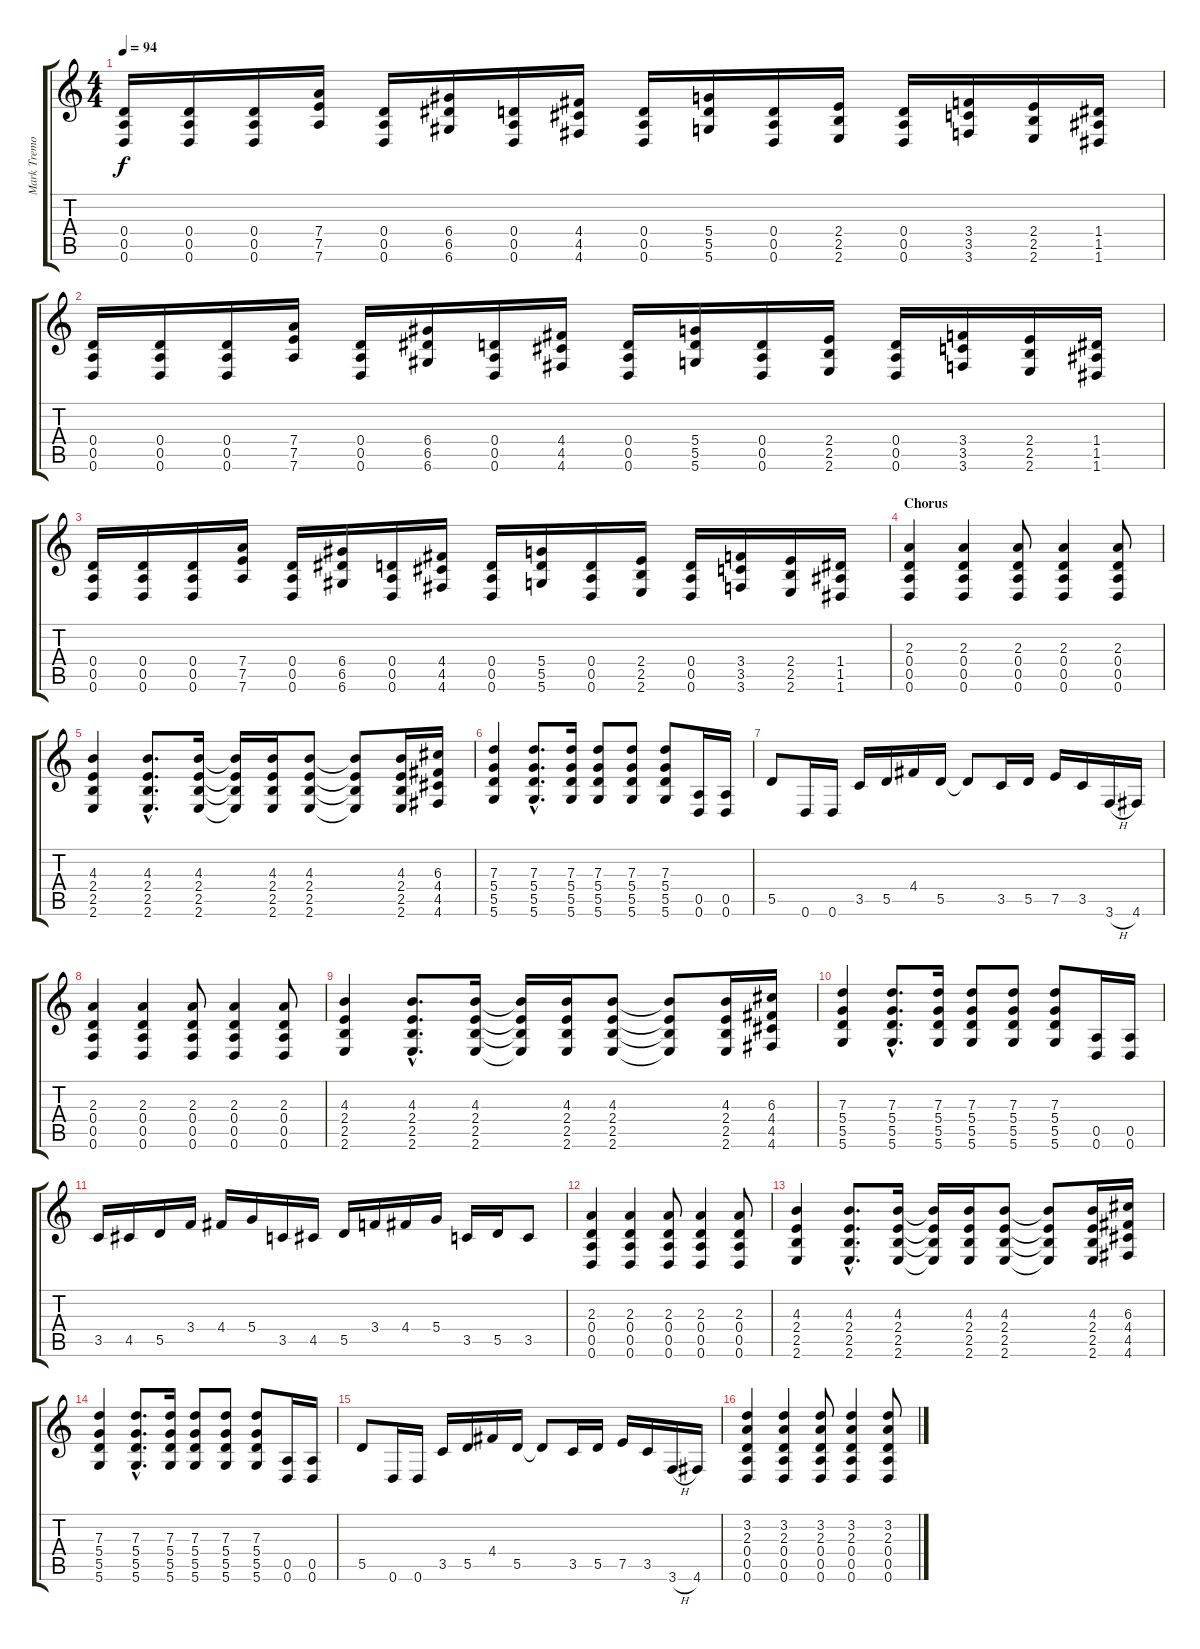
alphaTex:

\track ("Mark Tremonti" "Mark Tremo") {instrument distortionguitar}
\staff {score tabs}
\tuning (E4 B3 G3 D3 A2 D2) {hide}
\ts (4 4)
\tempo 94
\clef g2
\ks c
(0.4 0.5 0.6).16{dy f} (0.4 0.5 0.6).16 (0.4 0.5 0.6).16 (7.4 7.5 7.6).16 (0.4 0.5 0.6).16 (6.4 6.5 6.6).16 (0.4 0.5 0.6).16 (4.4 4.5 4.6).16 (0.4 0.5 0.6).16 (5.4 5.5 5.6).16 (0.4 0.5 0.6).16 (2.4 2.5 2.6).16 (0.4 0.5 0.6).16 (3.4 3.5 3.6).16 (2.4 2.5 2.6).16 (1.4 1.5 1.6).16 |
(0.4 0.5 0.6).16 (0.4 0.5 0.6).16 (0.4 0.5 0.6).16 (7.4 7.5 7.6).16 (0.4 0.5 0.6).16 (6.4 6.5 6.6).16 (0.4 0.5 0.6).16 (4.4 4.5 4.6).16 (0.4 0.5 0.6).16 (5.4 5.5 5.6).16 (0.4 0.5 0.6).16 (2.4 2.5 2.6).16 (0.4 0.5 0.6).16 (3.4 3.5 3.6).16 (2.4 2.5 2.6).16 (1.4 1.5 1.6).16 |
(0.4 0.5 0.6).16 (0.4 0.5 0.6).16 (0.4 0.5 0.6).16 (7.4 7.5 7.6).16 (0.4 0.5 0.6).16 (6.4 6.5 6.6).16 (0.4 0.5 0.6).16 (4.4 4.5 4.6).16 (0.4 0.5 0.6).16 (5.4 5.5 5.6).16 (0.4 0.5 0.6).16 (2.4 2.5 2.6).16 (0.4 0.5 0.6).16 (3.4 3.5 3.6).16 (2.4 2.5 2.6).16 (1.4 1.5 1.6).16 |
\section ("" "Chorus")
(2.3 0.4 0.5 0.6).4 (2.3 0.4 0.5 0.6).4 (2.3 0.4 0.5 0.6).8 (2.3 0.4 0.5 0.6).4 (2.3 0.4 0.5 0.6).8 |
(4.3 2.4 2.5 2.6).4 (4.3{hac} 2.4{hac} 2.5{hac} 2.6{hac}).8{d} (4.3 2.4 2.5 2.6).16 (4.3{t} 2.4{t} 2.5{t} 2.6{t}).16 (4.3 2.4 2.5 2.6).16 (4.3 2.4 2.5 2.6).8 (4.3{t} 2.4{t} 2.5{t} 2.6{t}).8 (4.3 2.4 2.5 2.6).16 (6.3 4.4 4.5 4.6).16 |
(7.3 5.4 5.5 5.6).4 (7.3{hac} 5.4{hac} 5.5{hac} 5.6{hac}).8{d} (7.3 5.4 5.5 5.6).16 (7.3 5.4 5.5 5.6).8 (7.3 5.4 5.5 5.6).8 (7.3 5.4 5.5 5.6).8 (0.5 0.6).16 (0.5 0.6).16 |
5.5.8 0.6.16 0.6.16 3.5.16 5.5.16 4.4.16 5.5.16 5.5{t}.8 3.5.16 5.5.16 7.5.16 3.5.16 3.6{h}.16 4.6.16 |
(2.3 0.4 0.5 0.6).4 (2.3 0.4 0.5 0.6).4 (2.3 0.4 0.5 0.6).8 (2.3 0.4 0.5 0.6).4 (2.3 0.4 0.5 0.6).8 |
(4.3 2.4 2.5 2.6).4 (4.3{hac} 2.4{hac} 2.5{hac} 2.6{hac}).8{d} (4.3 2.4 2.5 2.6).16 (4.3{t} 2.4{t} 2.5{t} 2.6{t}).16 (4.3 2.4 2.5 2.6).16 (4.3 2.4 2.5 2.6).8 (4.3{t} 2.4{t} 2.5{t} 2.6{t}).8 (4.3 2.4 2.5 2.6).16 (6.3 4.4 4.5 4.6).16 |
(7.3 5.4 5.5 5.6).4 (7.3{hac} 5.4{hac} 5.5{hac} 5.6{hac}).8{d} (7.3 5.4 5.5 5.6).16 (7.3 5.4 5.5 5.6).8 (7.3 5.4 5.5 5.6).8 (7.3 5.4 5.5 5.6).8 (0.5 0.6).16 (0.5 0.6).16 |
3.5.16 4.5.16 5.5.16 3.4.16 4.4.16 5.4.16 3.5.16 4.5.16 5.5.16 3.4.16 4.4.16 5.4.16 3.5.16 5.5.16 3.5.8 |
(2.3 0.4 0.5 0.6).4 (2.3 0.4 0.5 0.6).4 (2.3 0.4 0.5 0.6).8 (2.3 0.4 0.5 0.6).4 (2.3 0.4 0.5 0.6).8 |
(4.3 2.4 2.5 2.6).4 (4.3{hac} 2.4{hac} 2.5{hac} 2.6{hac}).8{d} (4.3 2.4 2.5 2.6).16 (4.3{t} 2.4{t} 2.5{t} 2.6{t}).16 (4.3 2.4 2.5 2.6).16 (4.3 2.4 2.5 2.6).8 (4.3{t} 2.4{t} 2.5{t} 2.6{t}).8 (4.3 2.4 2.5 2.6).16 (6.3 4.4 4.5 4.6).16 |
(7.3 5.4 5.5 5.6).4 (7.3{hac} 5.4{hac} 5.5{hac} 5.6{hac}).8{d} (7.3 5.4 5.5 5.6).16 (7.3 5.4 5.5 5.6).8 (7.3 5.4 5.5 5.6).8 (7.3 5.4 5.5 5.6).8 (0.5 0.6).16 (0.5 0.6).16 |
5.5.8 0.6.16 0.6.16 3.5.16 5.5.16 4.4.16 5.5.16 5.5{t}.8 3.5.16 5.5.16 7.5.16 3.5.16 3.6{h}.16 4.6.16 |
(3.2 2.3 0.4 0.5 0.6).4 (3.2 2.3 0.4 0.5 0.6).4 (3.2 2.3 0.4 0.5 0.6).8 (3.2 2.3 0.4 0.5 0.6).4 (3.2 2.3 0.4 0.5 0.6).8
